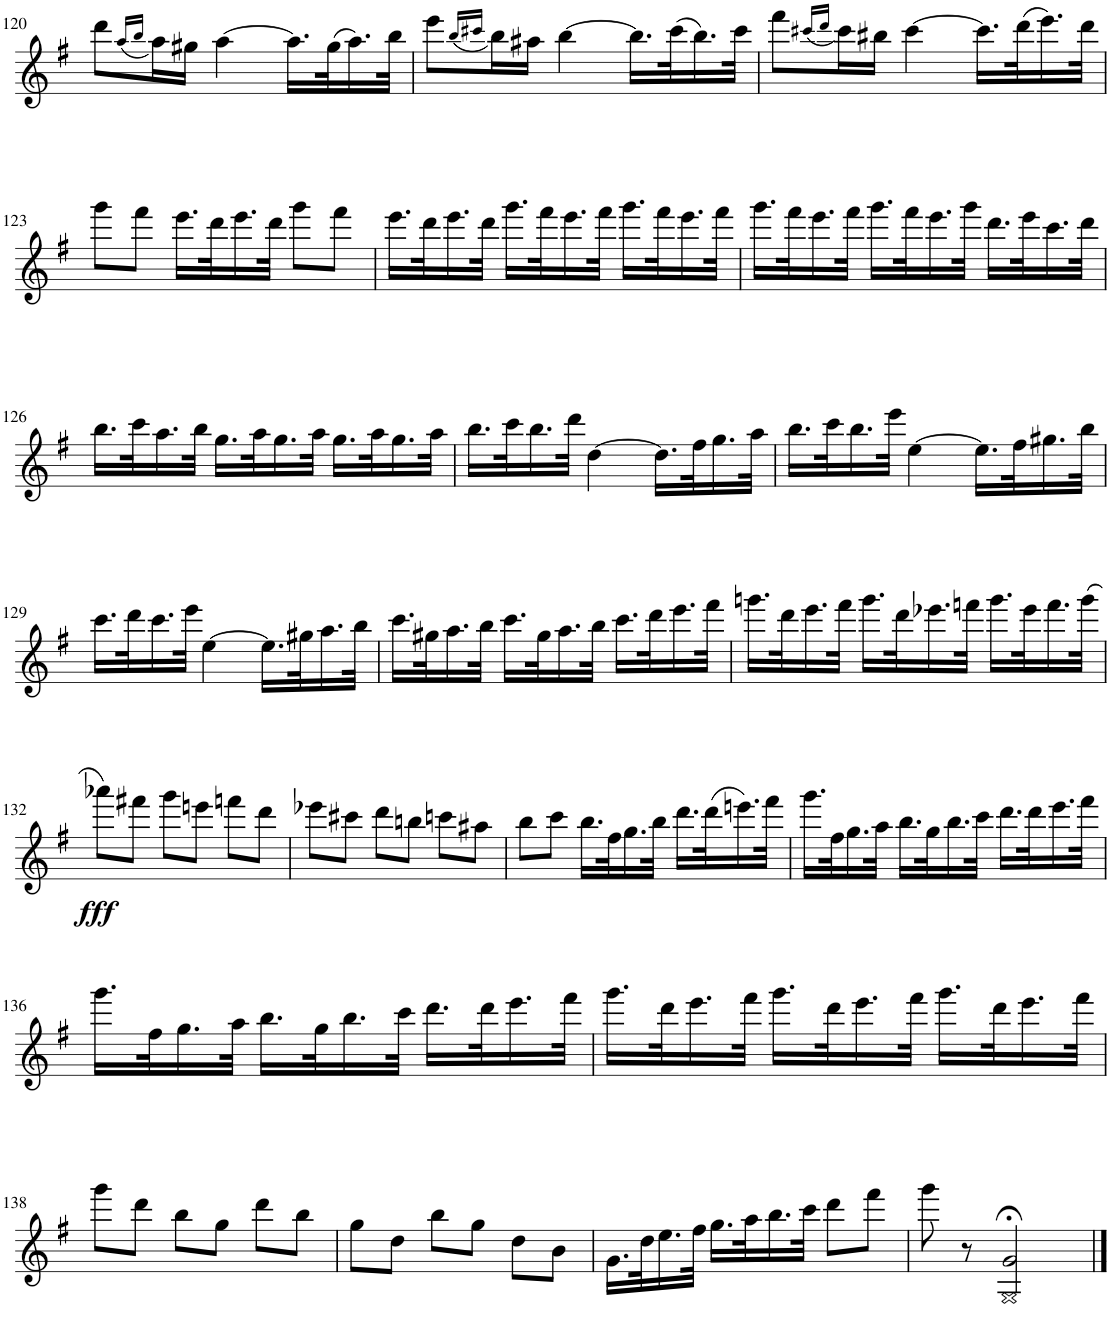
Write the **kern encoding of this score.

**kern	**dynam
*part1	*part1
*staff1	*staff1
*I"第1バイオリン	*
!!LO:PB:g=z
*clefG2	*
*k[f#]	*
*M3/4	*
=120	=120
8ddd\L	.
(16qaa/LL	.
16qbb/JJ	.
16aa\L)	.
16gg#X\JJ	.
[4aa\	.
16.aa\LL]	.
(32gg#\K	.
16.aa\)	.
32bb\JJk	.
=121	=121
8eee\L	.
(16qbb/LL	.
16qccc#X/JJ	.
16bb\L)	.
16aa#X\JJ	.
[4bb\	.
16.bb\LL]	.
(32ccc#\K	.
16.bb\)	.
32ccc#\JJk	.
=122	=122
8fff#\L	.
(16qccc#X/LL	.
16qddd/JJ	.
16ccc#\L)	.
16bb#X\JJ	.
[4ccc#\	.
16.ccc#\LL]	.
(32ddd\K	.
16.eee\)	.
32ddd\JJk	.
!!LO:LB:g=z
=123	=123
8ggg\L	.
8fff#\J	.
16.eee\LL	.
32ddd\K	.
16.eee\	.
32ddd\JJk	.
8ggg\L	.
8fff#\J	.
=124	=124
16.eee\LL	.
32ddd\K	.
16.eee\	.
32ddd\JJk	.
16.ggg\LL	.
32fff#\K	.
16.eee\	.
32fff#\JJk	.
16.ggg\LL	.
32fff#\K	.
16.eee\	.
32fff#\JJk	.
=125	=125
16.ggg\LL	.
32fff#\K	.
16.eee\	.
32fff#\JJk	.
16.ggg\LL	.
32fff#\K	.
16.eee\	.
32ggg\JJk	.
16.ddd\LL	.
32eee\K	.
16.ccc\	.
32ddd\JJk	.
!!LO:LB:g=z
=126	=126
16.bb\LL	.
32ccc\K	.
16.aa\	.
32bb\JJk	.
16.gg\LL	.
32aa\K	.
16.gg\	.
32aa\JJk	.
16.gg\LL	.
32aa\K	.
16.gg\	.
32aa\JJk	.
=127	=127
16.bb\LL	.
32ccc\K	.
16.bb\	.
32ddd\JJk	.
[4dd\	.
16.dd\LL]	.
32ff#\K	.
16.gg\	.
32aa\JJk	.
=128	=128
16.bb\LL	.
32ccc\K	.
16.bb\	.
32eee\JJk	.
[4ee\	.
16.ee\LL]	.
32ff#\K	.
16.gg#X\	.
32bb\JJk	.
!!LO:LB:g=z
=129	=129
16.ccc\LL	.
32ddd\K	.
16.ccc\	.
32eee\JJk	.
[4ee\	.
16.ee\LL]	.
32gg#X\K	.
16.aa\	.
32bb\JJk	.
=130	=130
16.ccc\LL	.
32gg#X\K	.
16.aa\	.
32bb\JJk	.
16.ccc\LL	.
32gg#\K	.
16.aa\	.
32bb\JJk	.
16.ccc\LL	.
32ddd\K	.
16.eee\	.
32fff#\JJk	.
=131	=131
16.gggn\LL	.
32ddd\K	.
16.eee\	.
32fff#\JJk	.
16.ggg\LL	.
32ddd\K	.
16.eee-X\	.
32fffn\JJk	.
16.ggg\LL	.
32eee-\K	.
16.fff\	.
(32ggg\JJk	.
!!LO:LB:g=z
=132	=132
!	!LO:DY:b
8aaa-X\L)	fff
8fff#X\J	.
8ggg\L	.
8eeen\J	.
8fffn\L	.
8ddd\J	.
=133	=133
8eee-X\L	.
8ccc#X\J	.
8ddd\L	.
8bbn\J	.
8cccn\L	.
8aa#X\J	.
=134	=134
8bb\L	.
8ccc\J	.
16.bb\LL	.
32ff#\K	.
16.gg\	.
32bb\JJk	.
16.ddd\LL	.
(32ddd\K	.
16.eeen\)	.
32fff#\JJk	.
=135	=135
16.ggg\LL	.
32ff#\K	.
16.gg\	.
32aa\JJk	.
16.bb\LL	.
32gg\K	.
16.bb\	.
32ccc\JJk	.
16.ddd\LL	.
32ddd\K	.
16.eee\	.
32fff#\JJk	.
!!LO:LB:g=z
=136	=136
16.ggg\LL	.
32ff#\K	.
16.gg\	.
32aa\JJk	.
16.bb\LL	.
32gg\K	.
16.bb\	.
32ccc\JJk	.
16.ddd\LL	.
32ddd\K	.
16.eee\	.
32fff#\JJk	.
=137	=137
16.ggg\LL	.
32ddd\K	.
16.eee\	.
32fff#\JJk	.
16.ggg\LL	.
32ddd\K	.
16.eee\	.
32fff#\JJk	.
16.ggg\LL	.
32ddd\K	.
16.eee\	.
32fff#\JJk	.
!!LO:LB:g=z
=138	=138
8ggg\L	.
8ddd\J	.
8bb\L	.
8gg\J	.
8ddd\L	.
8bb\J	.
=139	=139
8gg\L	.
8dd\J	.
8bb\L	.
8gg\J	.
8dd\L	.
8b\J	.
=140	=140
16.g\LL	.
32dd\K	.
16.ee\	.
32ff#\JJk	.
16.gg\LL	.
32aa\K	.
16.bb\	.
32ccc\JJk	.
8ddd\L	.
8fff#\J	.
=141	=141
8ggg\	.
8r	.
2G/;< 2g/;<	.
==	==
*-	*-
